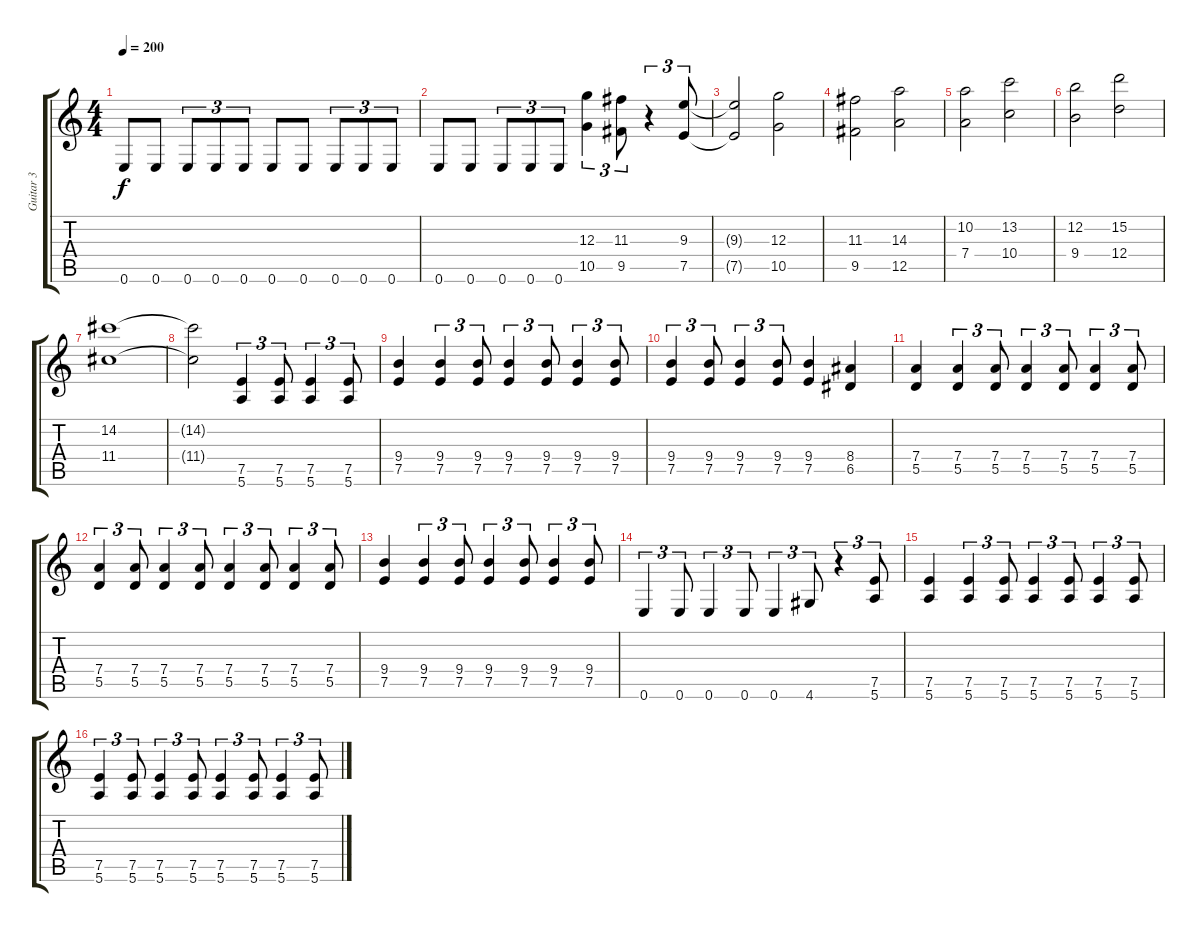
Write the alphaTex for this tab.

\track ("Guitar 3" "Guitar 3") {instrument distortionguitar}
\staff {score tabs}
\tuning (E4 B3 G3 D3 A2 E2) {hide}
\ts (4 4)
\tempo 200
\clef g2
\ks c
0.6.8{dy f} 0.6.8 0.6.8{tu (3 2)} 0.6.8{tu (3 2)} 0.6.8{tu (3 2)} 0.6.8 0.6.8 0.6.8{tu (3 2)} 0.6.8{tu (3 2)} 0.6.8{tu (3 2)} |
0.6.8 0.6.8 0.6.8{tu (3 2)} 0.6.8{tu (3 2)} 0.6.8{tu (3 2)} (12.3 10.5).4{tu (3 2)} (11.3 9.5).8{tu (3 2)} r.4{tu (3 2)} (9.3 7.5).8{tu (3 2)} |
(9.3{t} 7.5{t}).2 (12.3 10.5).2 |
(11.3 9.5).2 (14.3 12.5).2 |
(10.2 7.4).2 (13.2 10.4).2 |
(12.2 9.4).2 (15.2 12.4).2 |
(14.2 11.4).1 |
(14.2{t} 11.4{t}).2 (7.5 5.6).4{tu (3 2)} (7.5 5.6).8{tu (3 2)} (7.5 5.6).4{tu (3 2)} (7.5 5.6).8{tu (3 2)} |
(9.4 7.5).4 (9.4 7.5).4{tu (3 2)} (9.4 7.5).8{tu (3 2)} (9.4 7.5).4{tu (3 2)} (9.4 7.5).8{tu (3 2)} (9.4 7.5).4{tu (3 2)} (9.4 7.5).8{tu (3 2)} |
(9.4 7.5).4{tu (3 2)} (9.4 7.5).8{tu (3 2)} (9.4 7.5).4{tu (3 2)} (9.4 7.5).8{tu (3 2)} (9.4 7.5).4 (8.4 6.5).4 |
(7.4 5.5).4 (7.4 5.5).4{tu (3 2)} (7.4 5.5).8{tu (3 2)} (7.4 5.5).4{tu (3 2)} (7.4 5.5).8{tu (3 2)} (7.4 5.5).4{tu (3 2)} (7.4 5.5).8{tu (3 2)} |
(7.4 5.5).4{tu (3 2)} (7.4 5.5).8{tu (3 2)} (7.4 5.5).4{tu (3 2)} (7.4 5.5).8{tu (3 2)} (7.4 5.5).4{tu (3 2)} (7.4 5.5).8{tu (3 2)} (7.4 5.5).4{tu (3 2)} (7.4 5.5).8{tu (3 2)} |
(9.4 7.5).4 (9.4 7.5).4{tu (3 2)} (9.4 7.5).8{tu (3 2)} (9.4 7.5).4{tu (3 2)} (9.4 7.5).8{tu (3 2)} (9.4 7.5).4{tu (3 2)} (9.4 7.5).8{tu (3 2)} |
0.6.4{tu (3 2)} 0.6.8{tu (3 2)} 0.6.4{tu (3 2)} 0.6.8{tu (3 2)} 0.6.4{tu (3 2)} 4.6.8{tu (3 2)} r.4{tu (3 2)} (7.5 5.6).8{tu (3 2)} |
(7.5 5.6).4 (7.5 5.6).4{tu (3 2)} (7.5 5.6).8{tu (3 2)} (7.5 5.6).4{tu (3 2)} (7.5 5.6).8{tu (3 2)} (7.5 5.6).4{tu (3 2)} (7.5 5.6).8{tu (3 2)} |
(7.5 5.6).4{tu (3 2)} (7.5 5.6).8{tu (3 2)} (7.5 5.6).4{tu (3 2)} (7.5 5.6).8{tu (3 2)} (7.5 5.6).4{tu (3 2)} (7.5 5.6).8{tu (3 2)} (7.5 5.6).4{tu (3 2)} (7.5 5.6).8{tu (3 2)}
